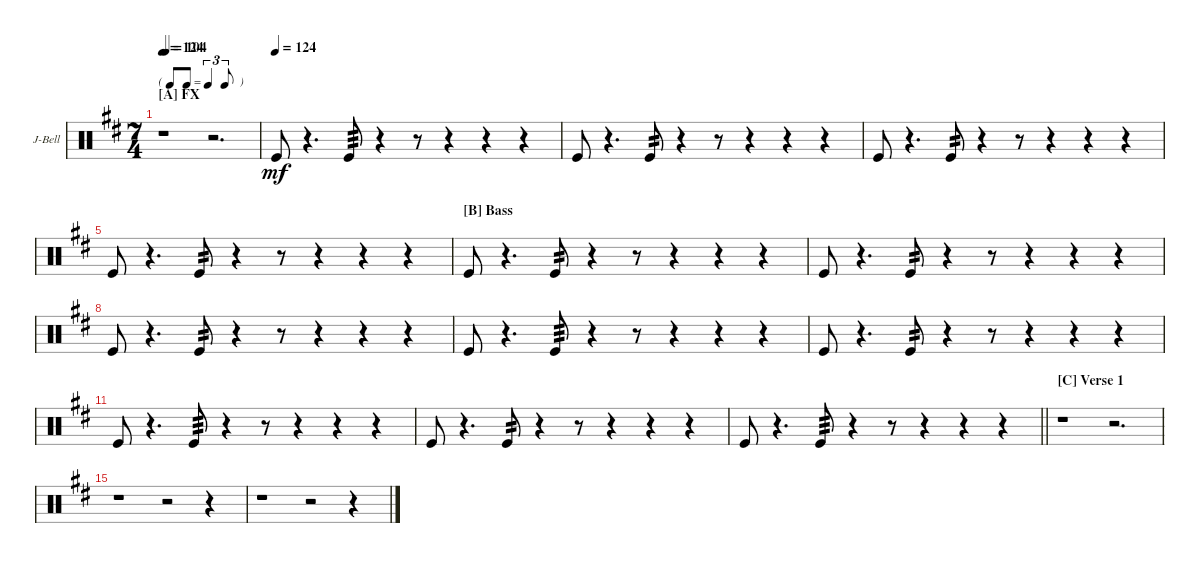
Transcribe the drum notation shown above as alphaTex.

\bracketExtendMode nobrackets
\firstSystemTrackNameOrientation horizontal
\otherSystemsTrackNameOrientation horizontal
\defaultBarNumberDisplay FirstOfSystem
\track ("Coin Fx" "J-Bell") {instrument percussion}
\staff {score}
\articulation defaults
\ts (7 4)
\beaming (8 6 4 4)
\tf triplet8th
\section ("A" "FX")
\tempo 124
\tempo (104 0.03375)
\clef neutral
\ks d
r.1{dy mf} r.2{d} |
\tempo (124)
"Kick (hit)".8 r.4{d} "Kick (hit)".8{tp 3} r.4 r.8 r.4 r.4 r.4 |
"Kick (hit)".8 r.4{d} "Kick (hit)".8{tp 2} r.4 r.8 r.4 r.4 r.4 |
"Kick (hit)".8 r.4{d} "Kick (hit)".8{tp 2} r.4 r.8 r.4 r.4 r.4 |
"Kick (hit)".8 r.4{d} "Kick (hit)".8{tp 2} r.4 r.8 r.4 r.4 r.4 |
\section ("B" "Bass")
"Kick (hit)".8 r.4{d} "Kick (hit)".8{tp 2} r.4 r.8 r.4 r.4 r.4 |
"Kick (hit)".8 r.4{d} "Kick (hit)".8{tp 2} r.4 r.8 r.4 r.4 r.4 |
"Kick (hit)".8 r.4{d} "Kick (hit)".8{tp 2} r.4 r.8 r.4 r.4 r.4 |
"Kick (hit)".8 r.4{d} "Kick (hit)".8{tp 3} r.4 r.8 r.4 r.4 r.4 |
"Kick (hit)".8 r.4{d} "Kick (hit)".8{tp 2} r.4 r.8 r.4 r.4 r.4 |
"Kick (hit)".8 r.4{d} "Kick (hit)".8{tp 3} r.4 r.8 r.4 r.4 r.4 |
"Kick (hit)".8 r.4{d} "Kick (hit)".8{tp 2} r.4 r.8 r.4 r.4 r.4 |
\barLineRight lightlight "Kick (hit)".8
r.4{d} "Kick (hit)".8{tp 3} r.4 r.8 r.4 r.4 r.4 |
\section ("C" "Verse 1")
r.1 r.2{d} |
r.1 r.2 r.4 |
r.1 r.2 r.4
